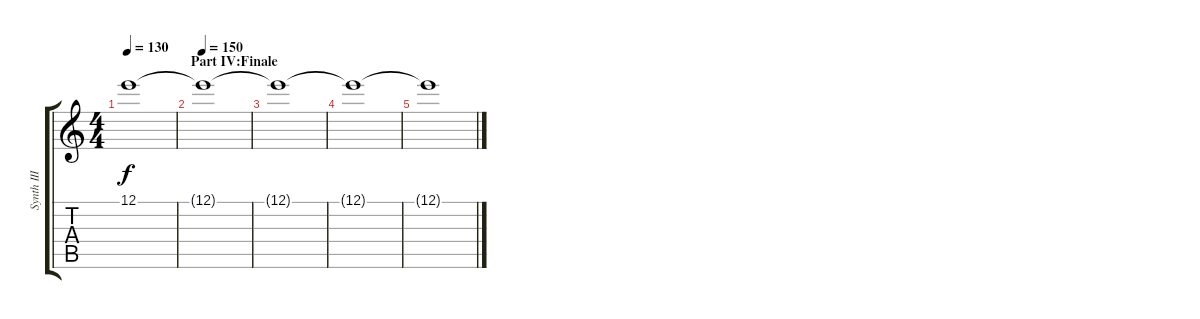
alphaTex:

\track ("Synth III" "Synth III") {instrument overdrivenguitar}
\staff {score tabs}
\tuning (E4 B3 G3 D3 A2 E2) {hide}
\ts (4 4)
\tempo 130
\clef g2
\ks c
12.1{t}.1{dy f} |
\section ("" "Part IV:Finale")
\tempo 150
12.1{t}.1{volume 0} |
12.1{t}.1 |
12.1{t}.1 |
12.1{t}.1
